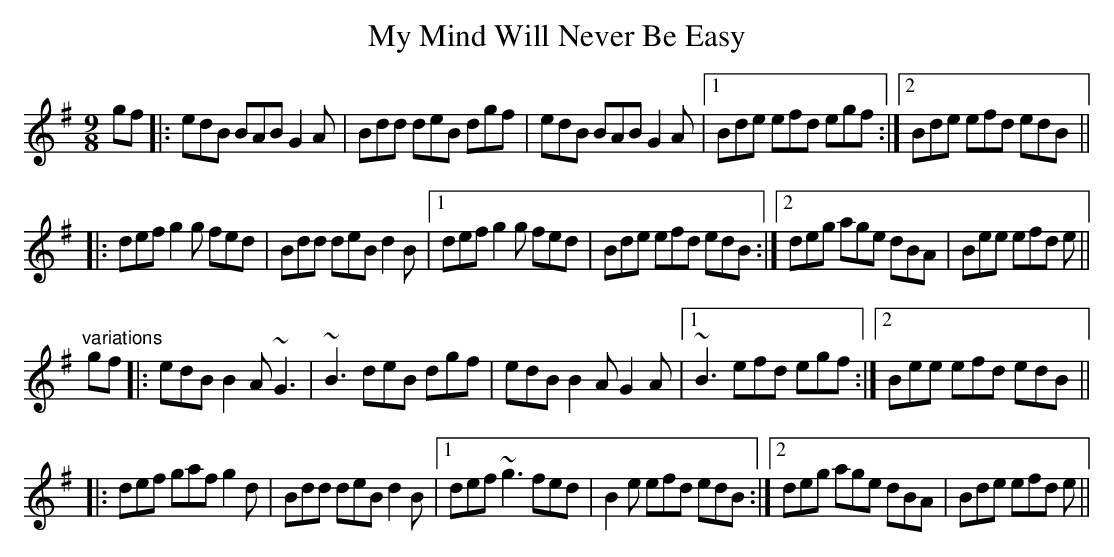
X:1
T:My Mind Will Never Be Easy
M:9/8
K:G
gf|:edB BAB G2A|Bdd deB dgf|edB BAB G2A|1 Bde efd egf:|2 Bde efd edB||
|:def g2g fed|Bdd deB d2B|1 def g2g fed|Bde efd edB:|2 deg age dBA|Bee efd e||
"variations"
gf|:edB B2A ~G3|~B3 deB dgf|edB B2A G2A|1 ~B3 efd egf:|2 Bee efd edB||
|:def gaf g2d|Bdd deB d2B|1 def ~g3 fed|B2e efd edB:|2 deg age dBA|Bde efd e||
